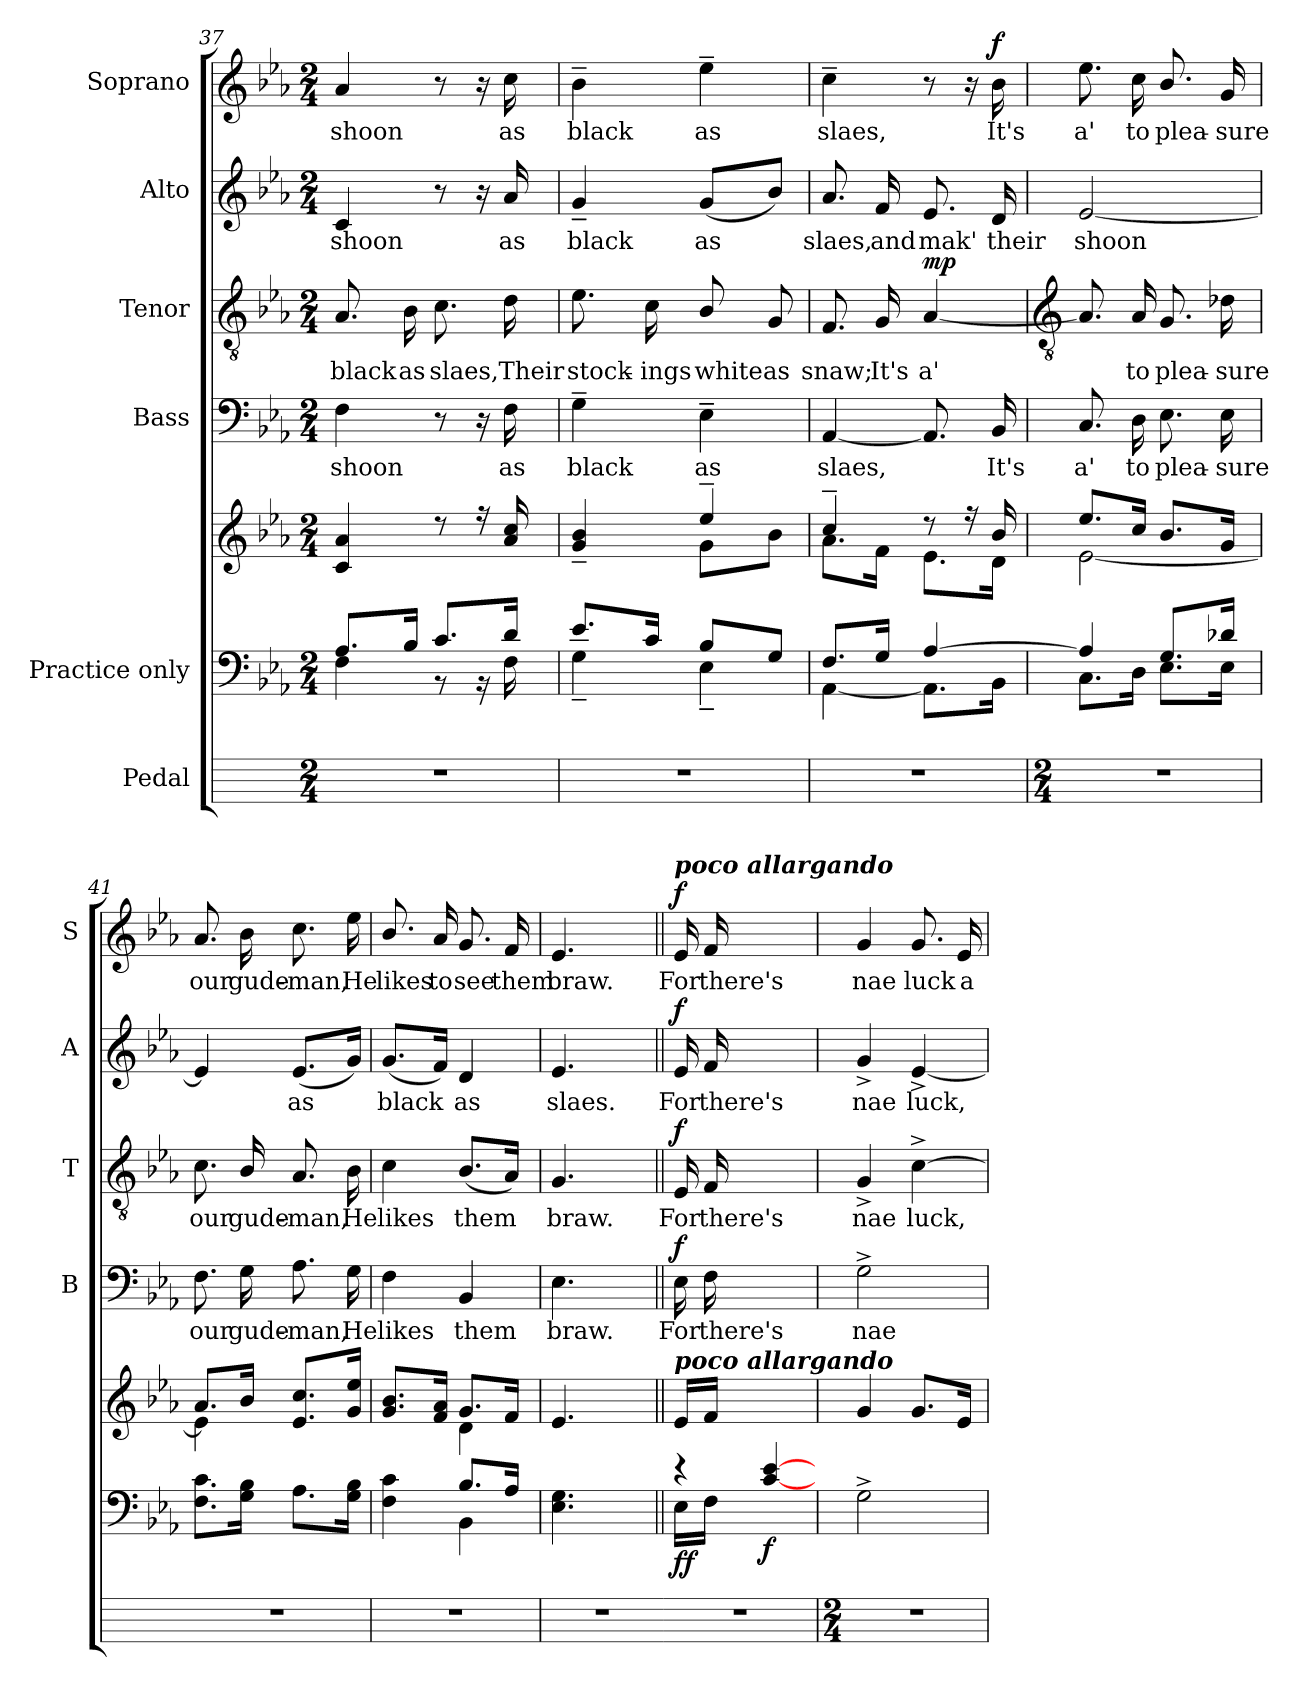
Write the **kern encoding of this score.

**kern	**kern	**kern	**dynam	**kern	**text	**dynam	**kern	**text	**dynam	**kern	**text	**dynam	**kern	**text	**dynam
*part6	*part5	*part5	*part5	*part4	*part4	*part4	*part3	*part3	*part3	*part2	*part2	*part2	*part1	*part1	*part1
*staff7	*staff6	*staff5	*staff5/6	*staff4	*staff4	*staff4	*staff3	*staff3	*staff3	*staff2	*staff2	*staff2	*staff1	*staff1	*staff1
*I"Pedal	*I"Practice only	*	*	*I"Bass	*	*	*I"Tenor	*	*	*I"Alto	*	*	*I"Soprano	*	*
*	*	*	*	*I'B	*	*	*I'T	*	*	*I'A	*	*	*I'S	*	*
*	*clefF4	*clefG2	*	*clefF4	*	*	*clefGv2	*	*	*clefG2	*	*	*clefG2	*	*
*	*k[b-e-a-]	*k[b-e-a-]	*	*k[b-e-a-]	*	*	*k[b-e-a-]	*	*	*k[b-e-a-]	*	*	*k[b-e-a-]	*	*
*	*E-:	*E-:	*	*E-:	*	*	*E-:	*	*	*E-:	*	*	*E-:	*	*
*M2/4	*M2/4	*M2/4	*	*M2/4	*	*	*M2/4	*	*	*M2/4	*	*	*M2/4	*	*
=37	=37	=37	=37	=37	=37	=37	=37	=37	=37	=37	=37	=37	=37	=37	=37
*	*^	*^	*	*	*	*	*	*	*	*	*	*	*	*	*
!	!	!	!	!	!	!	!LO:LY:b	!	!	!LO:LY:b	!	!	!LO:LY:b	!	!	!LO:LY:b	!
2r	8.A-/L	4F\	4c/ 4a-/	2ryy	.	4F	shoon	.	8.A-	black	.	4c	shoon	.	4a-	shoon	.
!	!	!	!	!	!	!	!	!	!	!LO:LY:b	!	!	!	!	!	!	!
.	16B-/J	.	.	.	.	.	.	.	16B-	as	.	.	.	.	.	.	.
!	!	!	!	!	!	!	!	!	!	!LO:LY:b	!	!	!	!	!	!	!
.	8.c/L	8r	8r	.	.	8r	.	.	8.c	slaes,	.	8r	.	.	8r	.	.
.	.	16r	16r	.	.	16r	.	.	.	.	.	16r	.	.	16r	.	.
!	!	!	!	!	!	!	!LO:LY:b	!	!	!LO:LY:b	!	!	!LO:LY:b	!	!	!LO:LY:b	!
.	16d/J	16F\	16a-/ 16cc/	.	.	16F	as	.	16d	Their	.	16a-	as	.	16cc	as	.
=38	=38	=38	=38	=38	=38	=38	=38	=38	=38	=38	=38	=38	=38	=38	=38	=38	=38
!	!	!	!	!	!	!	!LO:LY:b	!	!	!LO:LY:b	!	!	!LO:LY:b	!	!	!LO:LY:b	!
2r	8.e-/L	4G~\	4g/~ 4b-/~	4ryy	.	4G~	black	.	8.e-	stock-	.	4g~	black	.	4b-~	black	.
!	!	!	!	!	!	!	!	!	!	!LO:LY:b	!	!	!	!	!	!	!
.	16c/J	.	.	.	.	.	.	.	16c	-ings	.	.	.	.	.	.	.
!	!	!	!	!	!	!	!LO:LY:b	!	!	!LO:LY:b	!	!	!LO:LY:b	!	!	!LO:LY:b	!
.	8B-/L	4E-~\	4ee-~/	8g\L	.	4E-~	as	.	8B-/	white	.	(<8gL	as	.	4ee-~	as	.
!	!	!	!	!	!	!	!	!	!	!LO:LY:b	!	!	!	!	!	!	!
.	8G/J	.	.	8b-\J	.	.	.	.	8G	as	.	8b-J)	.	.	.	.	.
=39	=39	=39	=39	=39	=39	=39	=39	=39	=39	=39	=39	=39	=39	=39	=39	=39	=39
!	!	!	!	!	!	!	!LO:LY:b	!	!	!LO:LY:b	!	!	!LO:LY:b	!	!	!LO:LY:b	!
2r	8.F/L	[4AA-\	4cc~/	8.a-\L	.	[4AA-	slaes,	.	8.F	snaw;	.	8.a-	slaes,	.	4cc~	slaes,	.
!	!	!	!	!	!	!	!	!	!	!LO:LY:b	!	!	!LO:LY:b	!	!	!	!
.	16G/J	.	.	16f\J	.	.	.	.	16G	It's	.	16f	and	.	.	.	.
!	!	!	!	!	!	!	!	!	!	!LO:LY:b	!LO:DY:b	!	!LO:LY:b	!	!	!	!
.	[4A-/	8.AA-\L]	8r	8.e-\L	.	8.AA-]	.	.	[4A-	a'	mp	8.e-	mak'	.	8r	.	.
.	.	.	16r	.	.	.	.	.	.	.	.	.	.	.	16r	.	.
!	!	!	!	!	!	!	!LO:LY:b	!	!	!	!	!	!LO:LY:b	!	!	!LO:LY:b	!LO:DY:b
.	.	16BB-\J	16b-/	16d\J	.	16BB-	It's	.	.	.	.	16d	their	.	16b-	It's	f
!!LO:LB:g=z
=40	=40	=40	=40	=40	=40	=40	=40	=40	=40	=40	=40	=40	=40	=40	=40	=40	=40
*	*	*	*	*	*	*	*	*	*clefGv2	*	*	*	*	*	*	*	*
*M2/4	*	*	*	*	*	*	*	*	*	*	*	*	*	*	*	*	*
!	!	!	!	!	!	!	!LO:LY:b	!	!	!	!	!	!LO:LY:b	!	!	!LO:LY:b	!
2r	4A-/]	8.C\L	8.ee-/L	[2e-\	.	8.C	a'	.	8.A-]	.	.	[2e-	shoon	.	8.ee-	a'	.
!	!	!	!	!	!	!	!LO:LY:b	!	!	!LO:LY:b	!	!	!	!	!	!LO:LY:b	!
.	.	16D\J	16cc/J	.	.	16D	to	.	16A-	to	.	.	.	.	16cc	to	.
!	!	!	!	!	!	!	!LO:LY:b	!	!	!LO:LY:b	!	!	!	!	!	!LO:LY:b	!
.	8.G/L	8.E-\L	8.b-/L	.	.	8.E-	plea-	.	8.G	plea-	.	.	.	.	8.b-/	plea-	.
!	!	!	!	!	!	!	!LO:LY:b	!	!	!LO:LY:b	!	!	!	!	!	!LO:LY:b	!
.	16d-X/J	16E-\J	16g/J	.	.	16E-	-sure	.	16d-X	-sure	.	.	.	.	16g	-sure	.
=41	=41	=41	=41	=41	=41	=41	=41	=41	=41	=41	=41	=41	=41	=41	=41	=41	=41
!	!	!	!	!	!	!	!LO:LY:b	!	!	!LO:LY:b	!	!	!	!	!	!LO:LY:b	!
2r	2ryy	8.F\ 8.c\L	8.a-/L	4e-\]	.	8.F	our	.	8.c	our	.	4e-]	.	.	8.a-	our	.
!	!	!	!	!	!	!	!LO:LY:b	!	!	!LO:LY:b	!	!	!	!	!	!LO:LY:b	!
.	.	16G\ 16B-\J	16b-/J	.	.	16G	gude-	.	16B-/	gude-	.	.	.	.	16b-	gude-	.
!	!	!	!	!	!	!	!LO:LY:b	!	!	!LO:LY:b	!	!	!LO:LY:b	!	!	!LO:LY:b	!
.	.	8.A-\L	8.e-/ 8.cc/L	4ryy	.	8.A-	-man,	.	8.A-	-man,	.	(<8.e-L	as	.	8.cc	-man,	.
!	!	!	!	!	!	!	!LO:LY:b	!	!	!LO:LY:b	!	!	!	!	!	!LO:LY:b	!
.	.	16G\ 16B-\J	16g/ 16ee-/J	.	.	16G	He	.	16B-	He	.	16gJ)	.	.	16ee-	He	.
=42	=42	=42	=42	=42	=42	=42	=42	=42	=42	=42	=42	=42	=42	=42	=42	=42	=42
!	!	!	!	!	!	!	!LO:LY:b	!	!	!LO:LY:b	!	!	!LO:LY:b	!	!	!LO:LY:b	!
2r	4ryy	4F\ 4c\	8.g/ 8.b-/L	4ryy	.	4F	likes	.	4c	likes	.	(<8.gL	black	.	8.b-/	likes	.
!	!	!	!	!	!	!	!	!	!	!	!	!	!	!	!	!LO:LY:b	!
.	.	.	16f/ 16a-/J	.	.	.	.	.	.	.	.	16fJ)	.	.	16a-	to	.
!	!	!	!	!	!	!	!LO:LY:b	!	!	!LO:LY:b	!	!	!LO:LY:b	!	!	!LO:LY:b	!
.	8.B-/L	4BB-\	8.g/L	4d\	.	4BB-	them	.	(<8.B-L	them	.	4d	as	.	8.g	see	.
!	!	!	!	!	!	!	!	!	!	!	!	!	!	!	!	!LO:LY:b	!
.	16A-/J	.	16f/J	.	.	.	.	.	16A-J)	.	.	.	.	.	16f	them	.
=43	=43	=43	=43	=43	=43	=43	=43	=43	=43	=43	=43	=43	=43	=43	=43	=43	=43
!	!	!	!	!	!	!	!LO:LY:b	!	!	!LO:LY:b	!	!	!LO:LY:b	!	!	!LO:LY:b	!
2r	2ryy	4.E-\ 4.G\	4.e-/	4.ryy	.	4.E-	braw.	.	4.G	braw.	.	4.e-	slaes.	.	4.e-	braw.	.
.	.	8ryy	8ryy	8ryy	.	8ryy	.	.	8ryy	.	.	8ryy	.	.	8ryy	.	.
=43A	=43A||	=43A||	=43A||	=43A||	=43A||	=43A||	=43A||	=43A||	=43A||	=43A||	=43A||	=43A||	=43A||	=43A||	=43A||	=43A||	=43A||
!	!	!	!	!	!	!	!	!	!	!	!	!	!	!	!LO:TX:a:Bi:t=poco allargando	!	!
!	!	!	!LO:TX:a:Bi:t=poco allargando	!	!	!	!	!	!	!	!	!	!	!	!	!	!
!	!	!	!	!	!LO:DY:b=2	!	!LO:LY:b	!	!	!LO:LY:b	!	!	!LO:LY:b	!	!	!LO:LY:b	!
!	!	!	!	!	!LO:DY:n=1:b	!	!	!LO:DY:b	!	!	!LO:DY:b	!	!	!LO:DY:b	!	!	!LO:DY:b
2r	4r	16E-\LL	16e-/LL	8ryy	f f	16E-	For	f	16E-	For	f	16e-	For	f	16e-	For	f
!	!	!	!	!	!	!	!LO:LY:b	!	!	!LO:LY:b	!	!	!LO:LY:b	!	!	!LO:LY:b	!
.	.	16F\JJ	16f/JJ	.	.	16F	there's	.	16F	there's	.	16f	there's	.	16f	there's	.
.	.	4.ryy	4.ryy	4.ryy	.	4.ryy	.	.	4.ryy	.	.	4.ryy	.	.	4.ryy	.	.
!	!	!	!	!	!LO:DY:n=2:b=2	!	!	!	!	!	!	!	!	!	!	!	!
.	[4c/ [4e-/	.	.	.	f	.	.	.	.	.	.	.	.	.	.	.	.
*	*v	*v	*	*	*	*	*	*	*	*	*	*	*	*	*	*	*
!!LO:LB:g=z
=44	=44	=44	=44	=44	=44	=44	=44	=44	=44	=44	=44	=44	=44	=44	=44	=44
*M2/4	*	*	*	*	*	*	*	*	*	*	*	*	*	*	*	*
!	!	!	!	!	!	!LO:LY:b	!	!	!LO:LY:b	!	!	!LO:LY:b	!	!	!LO:LY:b	!
2r	2G^\	4g/	2ryy	.	2G^	nae	.	4G^	nae	.	4g^	nae	.	4g	nae	.
!	!	!	!	!	!	!	!	!	!LO:LY:b	!	!	!LO:LY:b	!	!	!LO:LY:b	!
.	.	8.g/L	.	.	.	.	.	[4c^	luck,	.	[4e-^	luck,	.	8.g	luck	.
!	!	!	!	!	!	!	!	!	!	!	!	!	!	!	!LO:LY:b	!
.	.	16e-/J	.	.	.	.	.	.	.	.	.	.	.	16e-	a-	.
*	*	*v	*v	*	*	*	*	*	*	*	*	*	*	*	*	*
=	=	=	=	=	=	=	=	=	=	=	=	=	=	=	=
*-	*-	*-	*-	*-	*-	*-	*-	*-	*-	*-	*-	*-	*-	*-	*-
